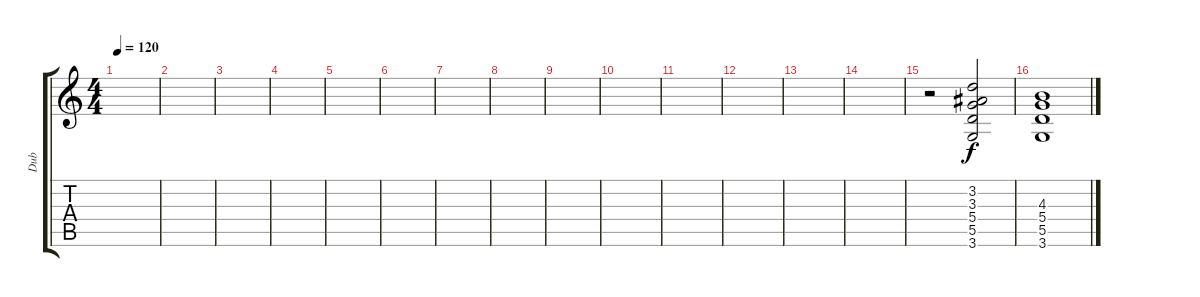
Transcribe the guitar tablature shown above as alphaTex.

\track ("Dub" "Dub") {instrument overdrivenguitar}
\staff {score tabs}
\tuning (E4 B3 G3 D3 A2 E2) {hide}
\ts (4 4)
\tempo 120
\clef g2
\ks c
|
|
|
|
|
|
|
|
|
|
|
|
|
|
r.2{instrument synthstrings2} (3.2 3.3 5.4 5.5 3.6).2 |
(4.3 5.4 5.5 3.6).1{instrument synthstrings2}
